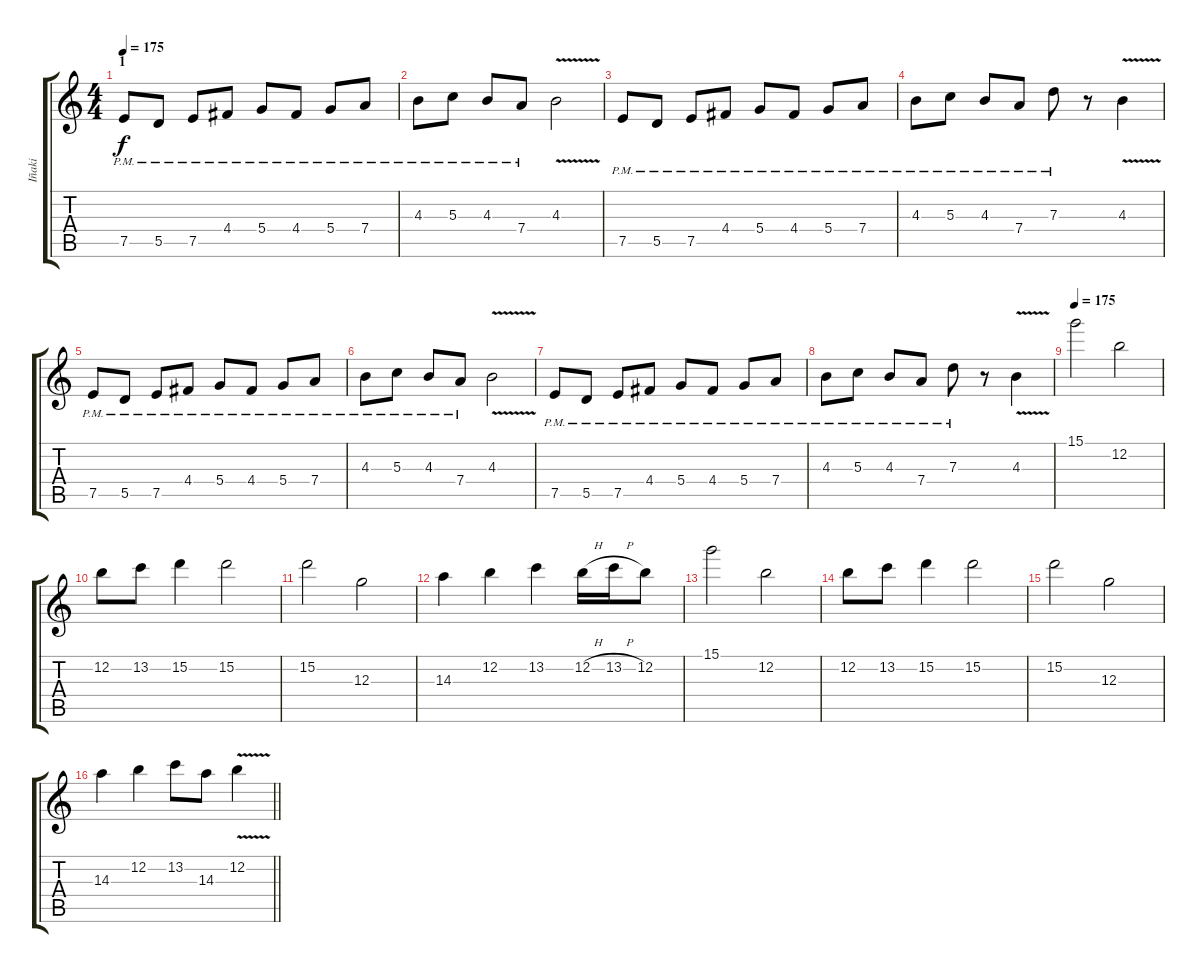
\track ("Iñaki" "Iñaki") {instrument electricguitarjazz}
\staff {score tabs}
\tuning (E4 B3 G3 D3 A2 E2) {hide}
\ts (4 4)
\section ("" "1")
\tempo 175
\clef g2
\ks c
7.5{pm}.8{dy f volume 11 instrument overdrivenguitar} 5.5{pm}.8 7.5{pm}.8 4.4{pm}.8 5.4{pm}.8 4.4{pm}.8 5.4{pm}.8 7.4{pm}.8 |
4.3{pm}.8 5.3{pm}.8 4.3{pm}.8 7.4{pm}.8 4.3{v}.2 |
7.5{pm}.8 5.5{pm}.8 7.5{pm}.8 4.4{pm}.8 5.4{pm}.8 4.4{pm}.8 5.4{pm}.8 7.4{pm}.8 |
4.3{pm}.8 5.3{pm}.8 4.3{pm}.8 7.4{pm}.8 7.3{pm}.8 r.8 4.3{v}.4 |
7.5{pm}.8{volume 11 instrument overdrivenguitar} 5.5{pm}.8 7.5{pm}.8 4.4{pm}.8 5.4{pm}.8 4.4{pm}.8 5.4{pm}.8 7.4{pm}.8 |
4.3{pm}.8 5.3{pm}.8 4.3{pm}.8 7.4{pm}.8 4.3{v}.2 |
7.5{pm}.8 5.5{pm}.8 7.5{pm}.8 4.4{pm}.8 5.4{pm}.8 4.4{pm}.8 5.4{pm}.8 7.4{pm}.8 |
4.3{pm}.8 5.3{pm}.8 4.3{pm}.8 7.4{pm}.8 7.3{pm}.8 r.8 4.3{v}.4 |
\tempo 175
15.1.2 12.2.2 |
12.2.8 13.2.8 15.2.4 15.2.2 |
15.2.2 12.3.2 |
14.3.4 12.2.4 13.2.4 12.2{h}.16 13.2{h}.16 12.2.8 |
15.1.2 12.2.2 |
12.2.8 13.2.8 15.2.4 15.2.2 |
15.2.2 12.3.2 |
\barLineRight lightlight
14.3.4 12.2.4 13.2.8 14.3.8 12.2{v}.4
